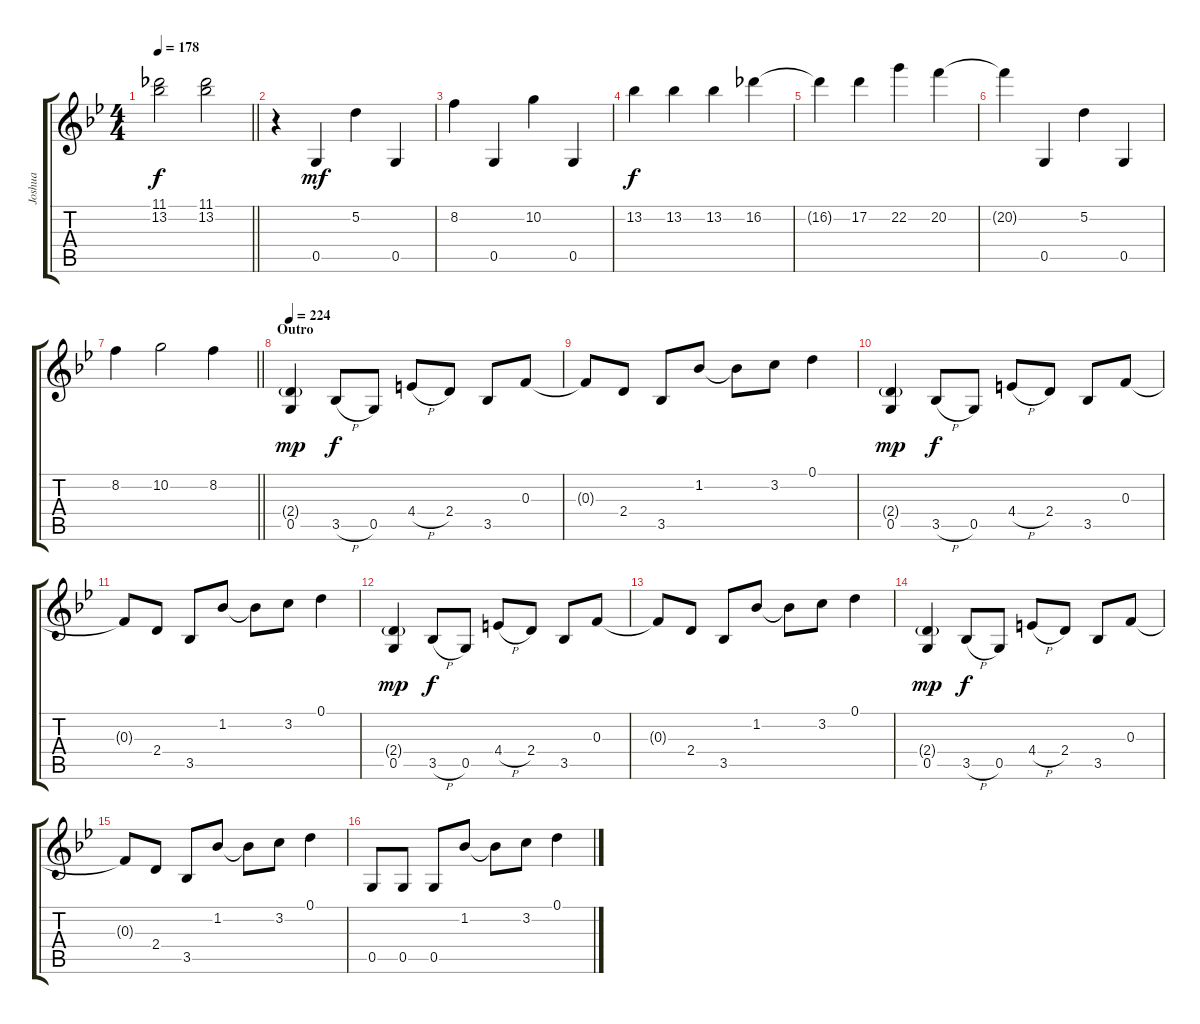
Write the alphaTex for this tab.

\track ("Joshua" "Joshua") {instrument distortionguitar}
\staff {score tabs}
\tuning (D4 A3 F3 C3 G2 D2) {hide}
\ts (4 4)
\tempo 178
\clef g2
\barLineRight lightlight
\ks gminor
(11.1 13.2).2{dy f} (11.1 13.2).2 |
r.4 0.5.4{dy mf} 5.2.4 0.5.4 |
8.2.4 0.5.4 10.2.4 0.5.4 |
13.2.4{dy f} 13.2.4 13.2.4 16.2.4 |
16.2{t}.4 17.2.4 22.2.4 20.2.4 |
20.2{t}.4 0.5.4 5.2.4 0.5.4 |
\barLineRight lightlight
8.2.4 10.2.2 8.2.4 |
\section ("" "Outro")
\tempo 224
(2.4{g} 0.5).4{dy mp} 3.5{h}.8{dy f} 0.5.8 4.4{h}.8 2.4.8 3.5.8 0.3.8 |
0.3{t}.8 2.4.8 3.5.8 1.2.8 1.2{t}.8 3.2.8 0.1.4 |
(2.4{g} 0.5).4{dy mp} 3.5{h}.8{dy f} 0.5.8 4.4{h}.8 2.4.8 3.5.8 0.3.8 |
0.3{t}.8 2.4.8 3.5.8 1.2.8 1.2{t}.8 3.2.8 0.1.4 |
(2.4{g} 0.5).4{dy mp} 3.5{h}.8{dy f} 0.5.8 4.4{h}.8 2.4.8 3.5.8 0.3.8 |
0.3{t}.8 2.4.8 3.5.8 1.2.8 1.2{t}.8 3.2.8 0.1.4 |
(2.4{g} 0.5).4{dy mp} 3.5{h}.8{dy f} 0.5.8 4.4{h}.8 2.4.8 3.5.8 0.3.8 |
0.3{t}.8 2.4.8 3.5.8 1.2.8 1.2{t}.8 3.2.8 0.1.4 |
0.5.8 0.5.8 0.5.8 1.2.8 1.2{t}.8 3.2.8 0.1.4
